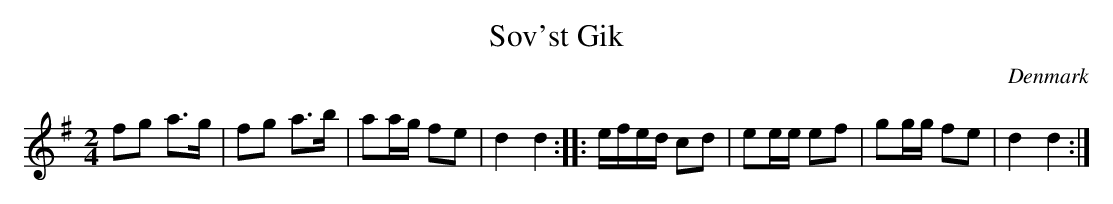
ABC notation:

X:1
T:Sov'st Gik
L:1/8
M:2/4
O:Denmark
K:D mixolydian
fg a>g | fg a>b | aa/g/ fe | d2 d2 ::\
e/f/e/d/ cd | ee/e/ ef | gg/g/ fe | d2 d2 :|
